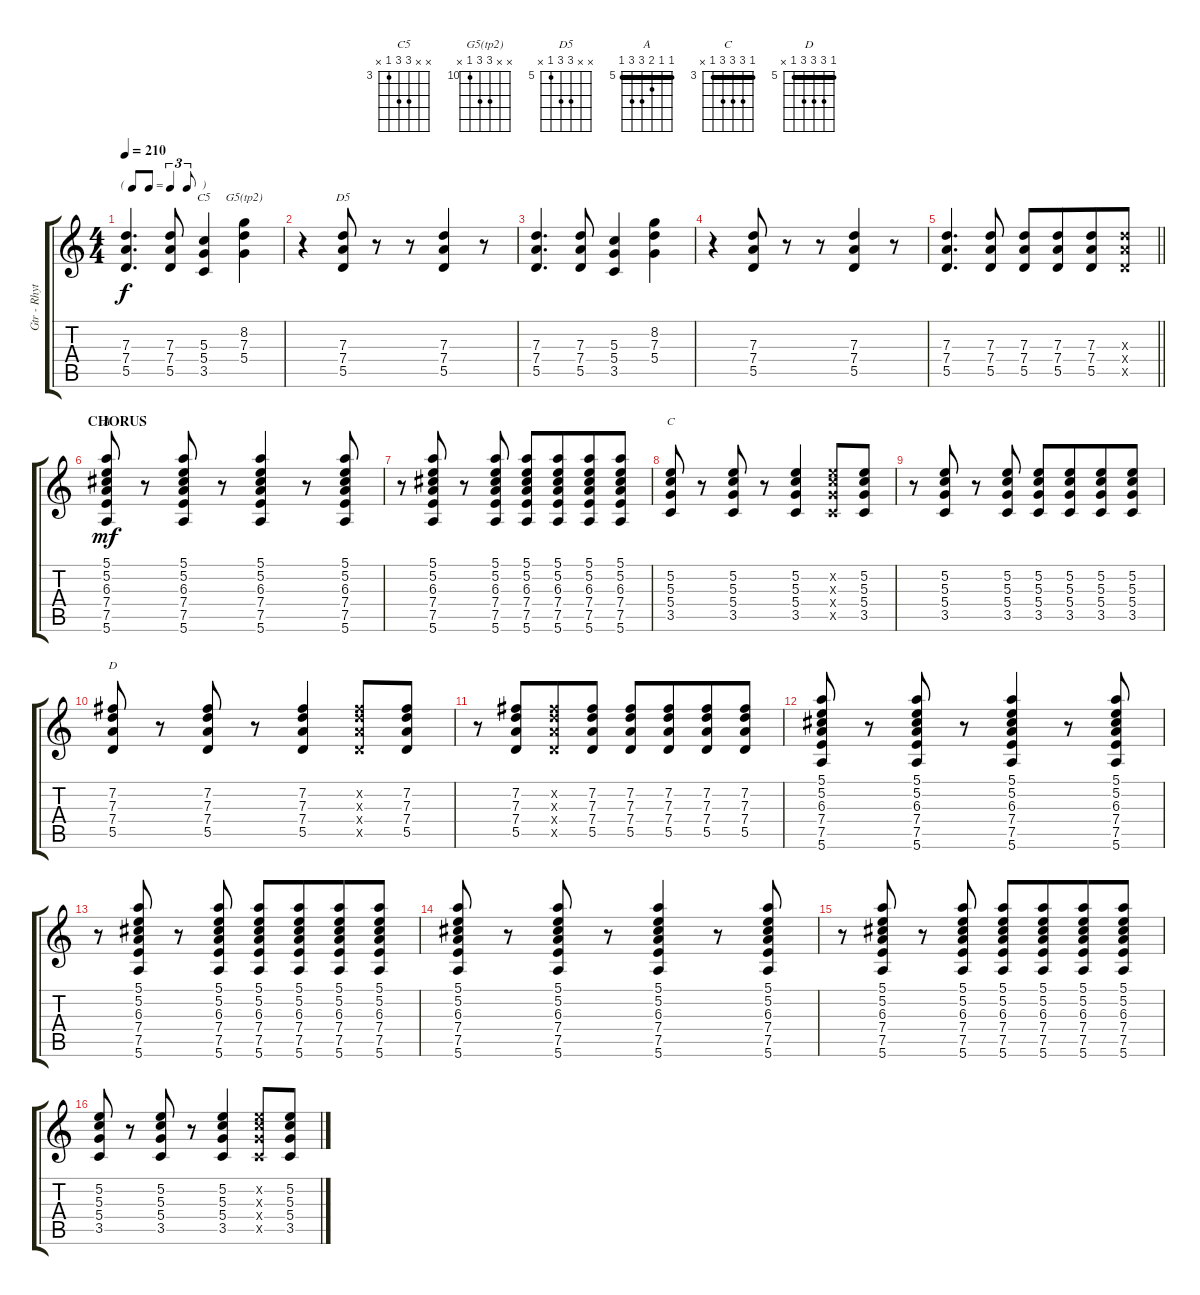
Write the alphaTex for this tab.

\track ("Gtr - Rhythm 1" "Gtr - Rhyt") {instrument overdrivenguitar}
\staff {score tabs}
\tuning (E4 B3 G3 D3 A2 E2) {hide}
\chord ("C5" x x 5 5 3 x) {firstfret 3}
\chord ("G5(tp2)" x x 12 12 10 x) {firstfret 10}
\chord ("D5" x x 7 7 5 x) {firstfret 5}
\chord ("A" 5 5 6 7 7 5) {firstfret 5 barre 5}
\chord ("C" 3 5 5 5 3 x) {firstfret 3 barre 3}
\chord ("D" 5 7 7 7 5 x) {firstfret 5 barre 5}
\ts (4 4)
\tf triplet8th
\tempo 210
\clef g2
\ks c
(7.3 7.4 5.5).4{d dy f} (7.3 7.4 5.5).8 (5.3 5.4 3.5).4{ch "C5"} (8.2 7.3 5.4).4{ch "G5(tp2)"} |
r.4 (7.3 7.4 5.5).8{ch "D5"} r.8 r.8 (7.3 7.4 5.5).4 r.8 |
(7.3 7.4 5.5).4{d} (7.3 7.4 5.5).8 (5.3 5.4 3.5).4 (8.2 7.3 5.4).4 |
r.4 (7.3 7.4 5.5).8 r.8 r.8 (7.3 7.4 5.5).4 r.8 |
\barLineRight lightlight
(7.3 7.4 5.5).4{d} (7.3 7.4 5.5).8 (7.3 7.4 5.5).8 (7.3 7.4 5.5).8{beam merge} (7.3 7.4 5.5).8 (7.3{x} 7.4{x} 5.5{x}).8 |
\section ("" "CHORUS")
(5.1 5.2 6.3 7.4 7.5 5.6).8{ch "A" dy mf} r.8 (5.1 5.2 6.3 7.4 7.5 5.6).8 r.8 (5.1 5.2 6.3 7.4 7.5 5.6).4 r.8 (5.1 5.2 6.3 7.4 7.5 5.6).8 |
r.8 (5.1 5.2 6.3 7.4 7.5 5.6).8 r.8 (5.1 5.2 6.3 7.4 7.5 5.6).8 (5.1 5.2 6.3 7.4 7.5 5.6).8 (5.1 5.2 6.3 7.4 7.5 5.6).8{beam merge} (5.1 5.2 6.3 7.4 7.5 5.6).8 (5.1 5.2 6.3 7.4 7.5 5.6).8 |
(5.2 5.3 5.4 3.5).8{ch "C"} r.8 (5.2 5.3 5.4 3.5).8 r.8 (5.2 5.3 5.4 3.5).4 (5.2{x} 5.3{x} 5.4{x} 3.5{x}).8 (5.2 5.3 5.4 3.5).8 |
r.8 (5.2 5.3 5.4 3.5).8 r.8 (5.2 5.3 5.4 3.5).8 (5.2 5.3 5.4 3.5).8 (5.2 5.3 5.4 3.5).8{beam merge} (5.2 5.3 5.4 3.5).8 (5.2 5.3 5.4 3.5).8 |
(7.2 7.3 7.4 5.5).8{ch "D"} r.8 (7.2 7.3 7.4 5.5).8 r.8 (7.2 7.3 7.4 5.5).4 (7.2{x} 7.3{x} 7.4{x} 5.5{x}).8 (7.2 7.3 7.4 5.5).8 |
r.8 (7.2 7.3 7.4 5.5).8{beam merge} (7.2{x} 7.3{x} 7.4{x} 5.5{x}).8 (7.2 7.3 7.4 5.5).8 (7.2 7.3 7.4 5.5).8 (7.2 7.3 7.4 5.5).8{beam merge} (7.2 7.3 7.4 5.5).8 (7.2 7.3 7.4 5.5).8 |
(5.1 5.2 6.3 7.4 7.5 5.6).8 r.8 (5.1 5.2 6.3 7.4 7.5 5.6).8 r.8 (5.1 5.2 6.3 7.4 7.5 5.6).4 r.8 (5.1 5.2 6.3 7.4 7.5 5.6).8 |
r.8 (5.1 5.2 6.3 7.4 7.5 5.6).8 r.8 (5.1 5.2 6.3 7.4 7.5 5.6).8 (5.1 5.2 6.3 7.4 7.5 5.6).8 (5.1 5.2 6.3 7.4 7.5 5.6).8{beam merge} (5.1 5.2 6.3 7.4 7.5 5.6).8 (5.1 5.2 6.3 7.4 7.5 5.6).8 |
(5.1 5.2 6.3 7.4 7.5 5.6).8 r.8 (5.1 5.2 6.3 7.4 7.5 5.6).8 r.8 (5.1 5.2 6.3 7.4 7.5 5.6).4 r.8 (5.1 5.2 6.3 7.4 7.5 5.6).8 |
r.8 (5.1 5.2 6.3 7.4 7.5 5.6).8 r.8 (5.1 5.2 6.3 7.4 7.5 5.6).8 (5.1 5.2 6.3 7.4 7.5 5.6).8 (5.1 5.2 6.3 7.4 7.5 5.6).8{beam merge} (5.1 5.2 6.3 7.4 7.5 5.6).8 (5.1 5.2 6.3 7.4 7.5 5.6).8 |
(5.2 5.3 5.4 3.5).8 r.8 (5.2 5.3 5.4 3.5).8 r.8 (5.2 5.3 5.4 3.5).4 (5.2{x} 5.3{x} 5.4{x} 3.5{x}).8 (5.2 5.3 5.4 3.5).8
